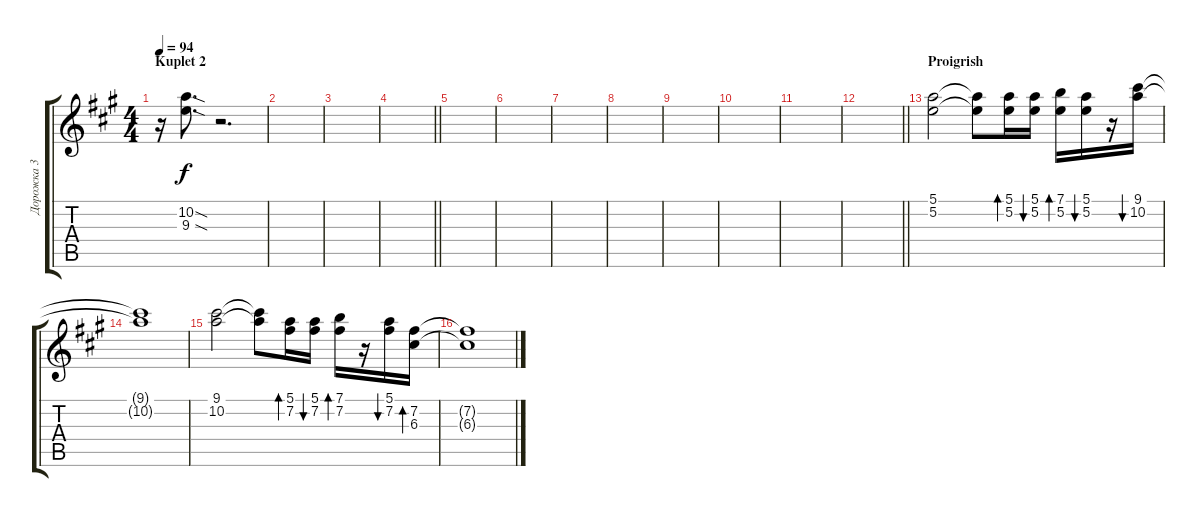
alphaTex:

\track ("Дорожка 3" "Дорожка 3") {instrument acousticguitarsteel}
\staff {score tabs}
\tuning (E4 B3 G3 D3 A2 E2) {hide}
\ts (4 4)
\section ("" "Kuplet 2")
\tempo 94
\clef g2
\ks a
r.16{dy f} (10.2{sod} 9.3{sod}).8{d} r.2{d} |
|
|
\barLineRight lightlight
|
|
|
|
|
|
|
|
\barLineRight lightlight
|
\section ("" "Proigrish")
(5.1 5.2).2 (5.1{t} 5.2{t}).8 (5.1 5.2).16{bd 60} (5.1 5.2).16{bu 60} (7.1 5.2).16{bd 60} (5.1 5.2).16{bu 60} r.16 (9.1 10.2).16{bu 60} |
(9.1{t} 10.2{t}).1 |
(9.1 10.2).2 (9.1{t} 10.2{t}).8 (5.1 7.2).16{bd 60} (5.1 7.2).16{bu 60} (7.1 7.2).16{bd 60} r.16 (5.1 7.2).16{bu 60} (7.2 6.3).16{bd 60} |
(7.2{t} 6.3{t}).1
